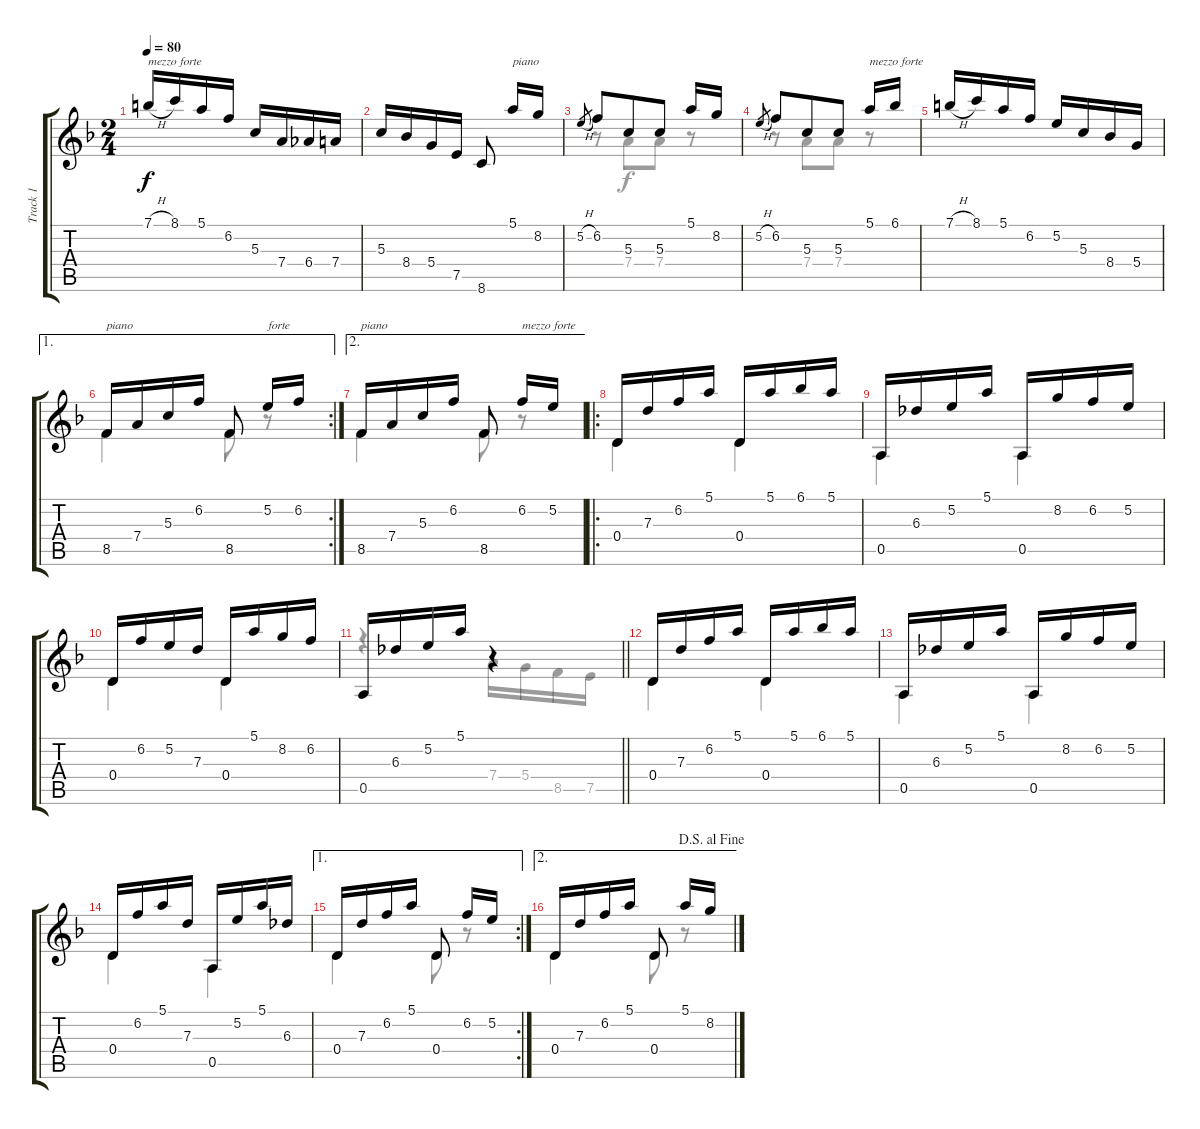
\track ("Track 1" "Track 1") {instrument acousticguitarsteel}
\staff {score tabs}
\tuning (E4 B3 G3 D3 A2 E2) {hide}
\voice
\ts (2 4)
\tempo 80
\clef g2
\ks f
7.1{h}.16{txt "mezzo forte" dy f volume 12 beam Up} 8.1.16{beam Up beam merge} 5.1.16{beam Up} 6.2.16{beam Up} 5.3.16{beam Up} 7.4.16{beam Up} 6.4.16{beam Up} 7.4.16{beam Up} |
5.3.16{volume 8 beam Up} 8.4.16 5.4.16 7.5.16 8.6.8{beam split} 5.1.16{txt "piano" beam Up} 8.2.16{beam Up} |
5.2{h}.8{gr} 6.2.8{beam Up} 5.3.8{beam Up beam merge} 5.3.8{beam Up beam split} 5.1.16{beam Up} 8.2.16{beam Up} |
5.2{h}.8{gr} 6.2.8{beam Up} 5.3.8{beam Up beam merge} 5.3.8{beam Up beam split} 5.1.16{txt "mezzo forte" volume 12 beam Up} 6.1.16{beam Up} |
7.1{h}.16{beam Up} 8.1.16{beam Up beam merge} 5.1.16{beam Up} 6.2.16{beam Up} 5.2.16{volume 8 beam Up} 5.3.16{beam Up} 8.4.16{beam Up} 5.4.16{beam Up} |
\ae 1
\rc 2
8.5.16{txt "piano" beam Up} 7.4.16 5.3.16 6.2.16 8.5.8{beam split} 5.2.16{txt "forte" volume 16 beam Up} 6.2.16{beam Up} |
\ae 2
8.5.16{txt "piano" beam Up} 7.4.16 5.3.16 6.2.16 8.5.8{beam split} 6.2.16{txt "mezzo forte" volume 12 beam Up} 5.2.16{beam Up} |
\ro
0.4.16 7.3.16 6.2.16 5.1.16 0.4.16 5.1.16 6.1.16 5.1.16 |
0.5.16 6.3.16 5.2.16 5.1.16 0.5.16 8.2.16 6.2.16 5.2.16 |
0.4.16 6.2.16 5.2.16 7.3.16 0.4.16 5.1.16 8.2.16 6.2.16 |
\barLineRight lightlight
0.5.16 6.3.16 5.2.16 5.1.16 r.4 |
0.4.16 7.3.16 6.2.16 5.1.16 0.4.16 5.1.16 6.1.16 5.1.16 |
0.5.16 6.3.16 5.2.16 5.1.16 0.5.16 8.2.16 6.2.16 5.2.16 |
0.4.16 6.2.16 5.1.16 7.3.16 0.5.16 5.2.16 5.1.16 6.3.16 |
\ae 1
\rc 2
0.4.16 7.3.16 6.2.16 5.1.16 0.4.8{beam split} 6.2.16{beam Up} 5.2.16{beam Up} |
\ae 2
\jump dalsegnoalfine
0.4.16 7.3.16{beam merge} 6.2.16 5.1.16 0.4.8{beam split} 5.1.16{beam Up} 8.2.16{beam Up}
\voice
\clef g2
\ottava regular
\simile none
\ks f
|
|
r.8 7.4.8{beam merge} 7.4.8 r.8 |
r.8 7.4.8{beam merge} 7.4.8 r.8 |
|
8.5.4 8.5.8 r.8 |
8.5.4 8.5.8 r.8 |
0.4.4 0.4.4 |
0.5.4 0.5.4 |
0.4.4 0.4.4 |
\barLineRight lightlight
r.4 7.4.16 5.4.16 8.5.16 7.5.16 |
0.4.4 0.4.4 |
0.5.4 0.5.4 |
0.4.4 0.5.4 |
0.4.4 0.4.8 r.8 |
0.4.4 0.4.8 r.8
